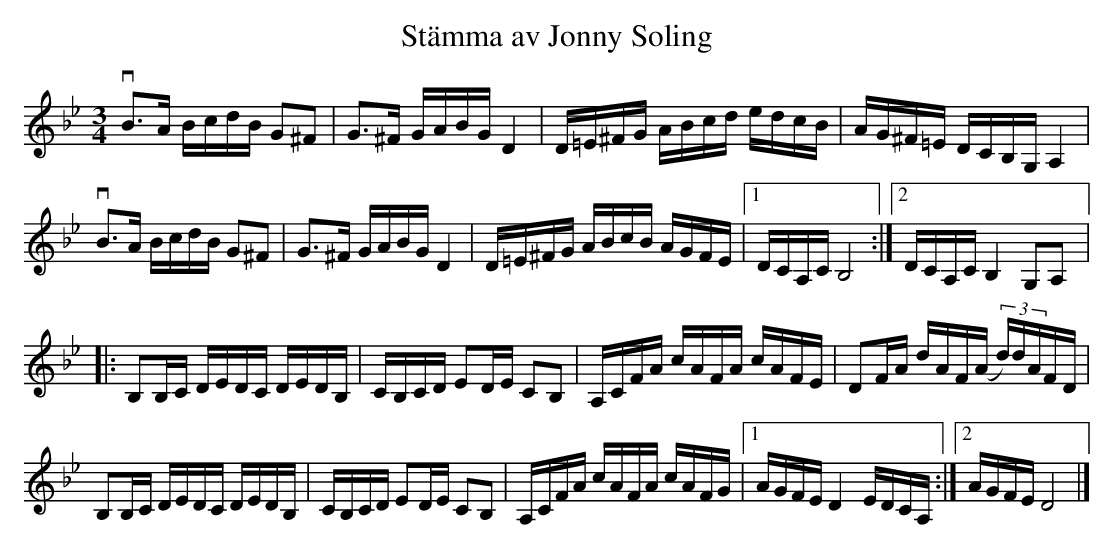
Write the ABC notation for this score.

X:1
T: Stämma av Jonny Soling
M: 3/4
L: 1/8
K: Bb
vB>A B/c/d/B/ G^F | G>^F G/A/B/G/ D2 | D/=E/^F/G/ A/B/c/d/ e/d/c/B/ | A/G/^F/=E/ D/C/B,/G,/ A,2 |
vB>A B/c/d/B/ G^F | G>^F G/A/B/G/ D2 | D/=E/^F/G/ A/B/c/B/ A/G/F/E/ |1 D/C/A,/C/ B,4 :|2 D/C/A,/C/ B,2 G,A, |:
B,B,/C/ D/E/D/C/ D/E/D/B,/ | C/B,/C/D/ ED/E/ CB, | A,/C/F/A/ c/A/F/A/ c/A/F/E/ | DF/A/ d/A/F/(A/ (3d/)d/A/F/D/ |
B,B,/C/ D/E/D/C/ D/E/D/B,/ | C/B,/C/D/ ED/E/ CB, | A,/C/F/A/ c/A/F/A/ c/A/F/G/ |1 A/G/F/E/ D2 E/D/C/A,/ :|2 A/G/F/E/ D4 |]
